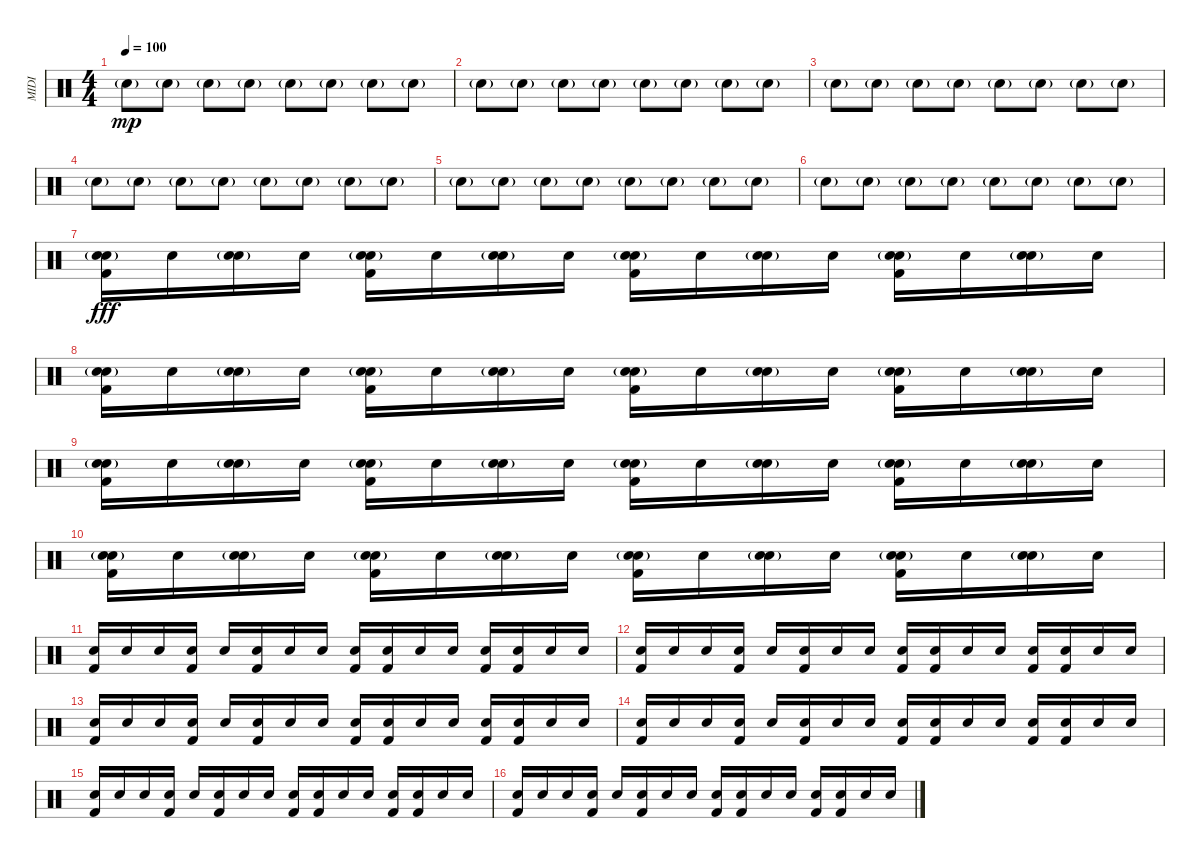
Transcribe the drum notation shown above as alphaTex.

\track ("MIDI" "MIDI") {instrument percussion}
\staff
\articulation defaults
\ts (4 4)
\tempo 100
\clef neutral
\ks c "Hand Clap (hit)"{g}.8{dy mp} "Hand Clap (hit)"{g}.8 "Hand Clap (hit)"{g}.8 "Hand Clap (hit)"{g}.8 "Hand Clap (hit)"{g}.8 "Hand Clap (hit)"{g}.8 "Hand Clap (hit)"{g}.8 "Hand Clap (hit)"{g}.8
|
"Hand Clap (hit)"{g}.8 "Hand Clap (hit)"{g}.8 "Hand Clap (hit)"{g}.8 "Hand Clap (hit)"{g}.8 "Hand Clap (hit)"{g}.8 "Hand Clap (hit)"{g}.8 "Hand Clap (hit)"{g}.8 "Hand Clap (hit)"{g}.8 |
"Hand Clap (hit)"{g}.8 "Hand Clap (hit)"{g}.8 "Hand Clap (hit)"{g}.8 "Hand Clap (hit)"{g}.8 "Hand Clap (hit)"{g}.8 "Hand Clap (hit)"{g}.8 "Hand Clap (hit)"{g}.8 "Hand Clap (hit)"{g}.8 |
"Hand Clap (hit)"{g}.8 "Hand Clap (hit)"{g}.8 "Hand Clap (hit)"{g}.8 "Hand Clap (hit)"{g}.8 "Hand Clap (hit)"{g}.8 "Hand Clap (hit)"{g}.8 "Hand Clap (hit)"{g}.8 "Hand Clap (hit)"{g}.8 |
"Hand Clap (hit)"{g}.8 "Hand Clap (hit)"{g}.8 "Hand Clap (hit)"{g}.8 "Hand Clap (hit)"{g}.8 "Hand Clap (hit)"{g}.8 "Hand Clap (hit)"{g}.8 "Hand Clap (hit)"{g}.8 "Hand Clap (hit)"{g}.8 |
"Hand Clap (hit)"{g}.8 "Hand Clap (hit)"{g}.8 "Hand Clap (hit)"{g}.8 "Hand Clap (hit)"{g}.8 "Hand Clap (hit)"{g}.8 "Hand Clap (hit)"{g}.8 "Hand Clap (hit)"{g}.8 "Hand Clap (hit)"{g}.8 |
("Hand Clap (hit)"{g} "Kick (hit) 2" "Snare (hit)").16{dy fff} "Snare (hit)".16 ("Hand Clap (hit)"{g} "Snare (hit)").16 "Snare (hit)".16 ("Hand Clap (hit)"{g} "Kick (hit) 2" "Snare (hit)").16 "Snare (hit)".16 ("Hand Clap (hit)"{g} "Snare (hit)").16 "Snare (hit)".16 ("Hand Clap (hit)"{g} "Kick (hit) 2" "Snare (hit)").16 "Snare (hit)".16 ("Hand Clap (hit)"{g} "Snare (hit)").16 "Snare (hit)".16 ("Hand Clap (hit)"{g} "Kick (hit) 2" "Snare (hit)").16 "Snare (hit)".16 ("Hand Clap (hit)"{g} "Snare (hit)").16 "Snare (hit)".16 |
("Hand Clap (hit)"{g} "Kick (hit) 2" "Snare (hit)").16 "Snare (hit)".16 ("Hand Clap (hit)"{g} "Snare (hit)").16 "Snare (hit)".16 ("Hand Clap (hit)"{g} "Kick (hit) 2" "Snare (hit)").16 "Snare (hit)".16 ("Hand Clap (hit)"{g} "Snare (hit)").16 "Snare (hit)".16 ("Hand Clap (hit)"{g} "Kick (hit) 2" "Snare (hit)").16 "Snare (hit)".16 ("Hand Clap (hit)"{g} "Snare (hit)").16 "Snare (hit)".16 ("Hand Clap (hit)"{g} "Kick (hit) 2" "Snare (hit)").16 "Snare (hit)".16 ("Hand Clap (hit)"{g} "Snare (hit)").16 "Snare (hit)".16 |
("Hand Clap (hit)"{g} "Kick (hit) 2" "Snare (hit)").16 "Snare (hit)".16 ("Hand Clap (hit)"{g} "Snare (hit)").16 "Snare (hit)".16 ("Hand Clap (hit)"{g} "Kick (hit) 2" "Snare (hit)").16 "Snare (hit)".16 ("Hand Clap (hit)"{g} "Snare (hit)").16 "Snare (hit)".16 ("Hand Clap (hit)"{g} "Kick (hit) 2" "Snare (hit)").16 "Snare (hit)".16 ("Hand Clap (hit)"{g} "Snare (hit)").16 "Snare (hit)".16 ("Hand Clap (hit)"{g} "Kick (hit) 2" "Snare (hit)").16 "Snare (hit)".16 ("Hand Clap (hit)"{g} "Snare (hit)").16 "Snare (hit)".16 |
("Hand Clap (hit)"{g} "Kick (hit) 2" "Snare (hit)").16 "Snare (hit)".16 ("Hand Clap (hit)"{g} "Snare (hit)").16 "Snare (hit)".16 ("Hand Clap (hit)"{g} "Kick (hit) 2" "Snare (hit)").16 "Snare (hit)".16 ("Hand Clap (hit)"{g} "Snare (hit)").16 "Snare (hit)".16 ("Hand Clap (hit)"{g} "Kick (hit) 2" "Snare (hit)").16 "Snare (hit)".16 ("Hand Clap (hit)"{g} "Snare (hit)").16 "Snare (hit)".16 ("Hand Clap (hit)"{g} "Kick (hit) 2" "Snare (hit)").16 "Snare (hit)".16 ("Hand Clap (hit)"{g} "Snare (hit)").16 "Snare (hit)".16 |
("Kick (hit) 2" "Snare (hit)").16 "Snare (hit)".16 "Snare (hit)".16 ("Kick (hit) 2" "Snare (hit)").16 "Snare (hit)".16 ("Kick (hit) 2" "Snare (hit)").16 "Snare (hit)".16 "Snare (hit)".16 ("Kick (hit) 2" "Snare (hit)").16 ("Kick (hit) 2" "Snare (hit)").16 "Snare (hit)".16 "Snare (hit)".16 ("Kick (hit) 2" "Snare (hit)").16 ("Kick (hit) 2" "Snare (hit)").16 "Snare (hit)".16 "Snare (hit)".16 |
("Kick (hit) 2" "Snare (hit)").16 "Snare (hit)".16 "Snare (hit)".16 ("Kick (hit) 2" "Snare (hit)").16 "Snare (hit)".16 ("Kick (hit) 2" "Snare (hit)").16 "Snare (hit)".16 "Snare (hit)".16 ("Kick (hit) 2" "Snare (hit)").16 ("Kick (hit) 2" "Snare (hit)").16 "Snare (hit)".16 "Snare (hit)".16 ("Kick (hit) 2" "Snare (hit)").16 ("Kick (hit) 2" "Snare (hit)").16 "Snare (hit)".16 "Snare (hit)".16 |
("Kick (hit) 2" "Snare (hit)").16 "Snare (hit)".16 "Snare (hit)".16 ("Kick (hit) 2" "Snare (hit)").16 "Snare (hit)".16 ("Kick (hit) 2" "Snare (hit)").16 "Snare (hit)".16 "Snare (hit)".16 ("Kick (hit) 2" "Snare (hit)").16 ("Kick (hit) 2" "Snare (hit)").16 "Snare (hit)".16 "Snare (hit)".16 ("Kick (hit) 2" "Snare (hit)").16 ("Kick (hit) 2" "Snare (hit)").16 "Snare (hit)".16 "Snare (hit)".16 |
("Kick (hit) 2" "Snare (hit)").16 "Snare (hit)".16 "Snare (hit)".16 ("Kick (hit) 2" "Snare (hit)").16 "Snare (hit)".16 ("Kick (hit) 2" "Snare (hit)").16 "Snare (hit)".16 "Snare (hit)".16 ("Kick (hit) 2" "Snare (hit)").16 ("Kick (hit) 2" "Snare (hit)").16 "Snare (hit)".16 "Snare (hit)".16 ("Kick (hit) 2" "Snare (hit)").16 ("Kick (hit) 2" "Snare (hit)").16 "Snare (hit)".16 "Snare (hit)".16 |
("Kick (hit) 2" "Snare (hit)").16 "Snare (hit)".16 "Snare (hit)".16 ("Kick (hit) 2" "Snare (hit)").16 "Snare (hit)".16 ("Kick (hit) 2" "Snare (hit)").16 "Snare (hit)".16 "Snare (hit)".16 ("Kick (hit) 2" "Snare (hit)").16 ("Kick (hit) 2" "Snare (hit)").16 "Snare (hit)".16 "Snare (hit)".16 ("Kick (hit) 2" "Snare (hit)").16 ("Kick (hit) 2" "Snare (hit)").16 "Snare (hit)".16 "Snare (hit)".16 |
("Kick (hit) 2" "Snare (hit)").16 "Snare (hit)".16 "Snare (hit)".16 ("Kick (hit) 2" "Snare (hit)").16 "Snare (hit)".16 ("Kick (hit) 2" "Snare (hit)").16 "Snare (hit)".16 "Snare (hit)".16 ("Kick (hit) 2" "Snare (hit)").16 ("Kick (hit) 2" "Snare (hit)").16 "Snare (hit)".16 "Snare (hit)".16 ("Kick (hit) 2" "Snare (hit)").16 ("Kick (hit) 2" "Snare (hit)").16 "Snare (hit)".16 "Snare (hit)".16
